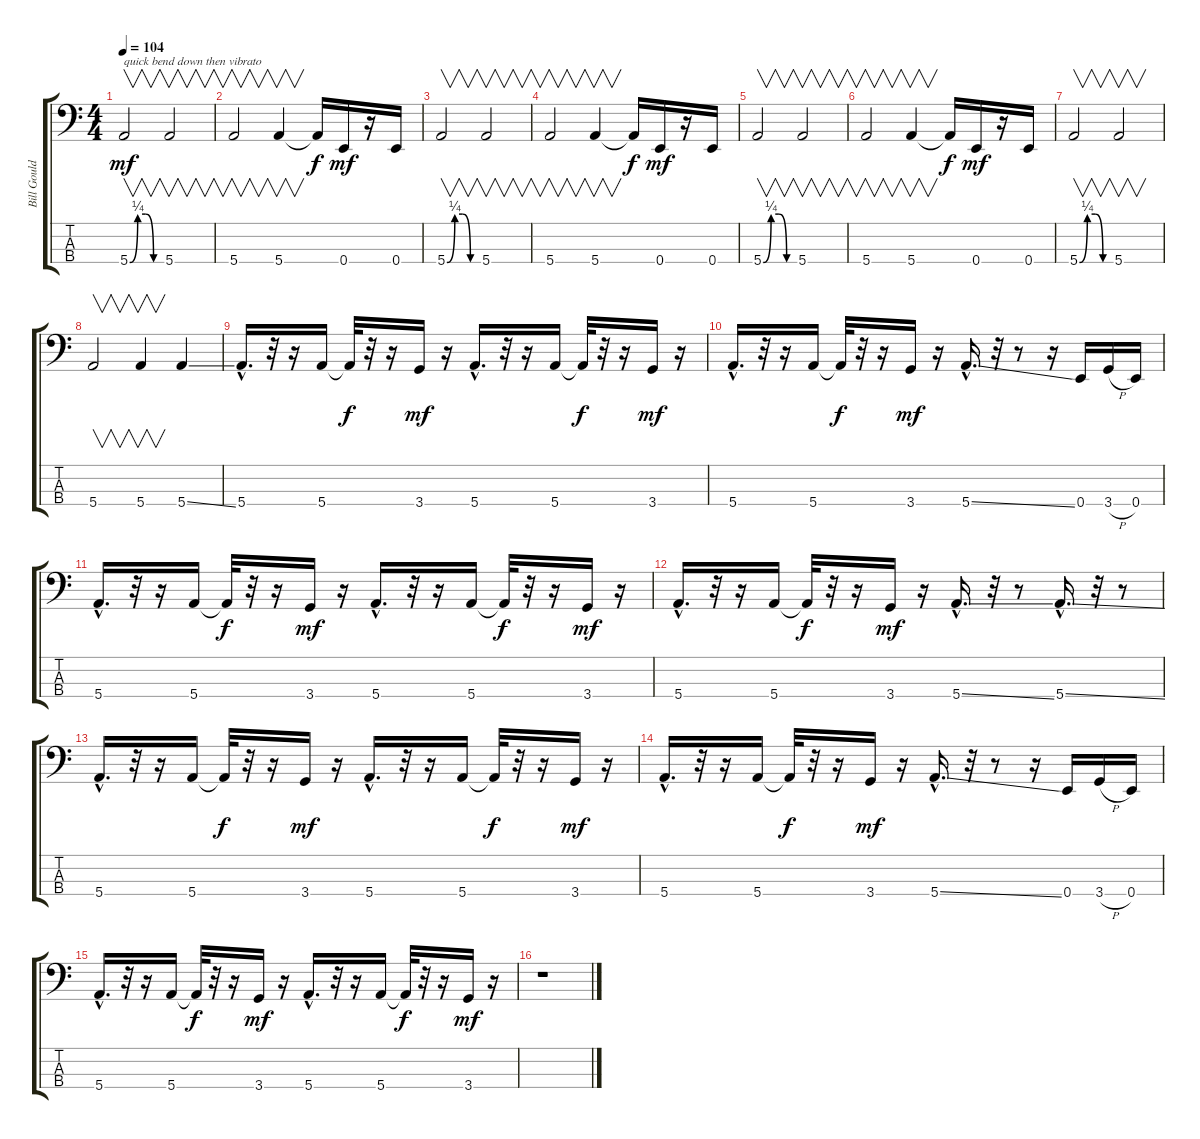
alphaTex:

\track ("Bill Gould" "Bill Gould") {instrument slapbass2}
\staff {score tabs}
\tuning (G2 D2 A1 E1) {hide}
\ts (4 4)
\tempo 104
\clef f4
\ks c
5.4{be (custom 0 0 15 1 30 1 45 0 60 0)}.2{v txt "quick bend down then vibrato" dy mf instrument slapbass2} 5.4.2{v} |
5.4.2{v} 5.4.4{v} 5.4{t}.16{dy f} 0.4.16{dy mf} r.16 0.4.16 |
5.4{be (custom 0 0 15 1 30 1 45 0 60 0)}.2{v} 5.4.2{v} |
5.4.2{v} 5.4.4{v} 5.4{t}.16{dy f} 0.4.16{dy mf} r.16 0.4.16 |
5.4{be (custom 0 0 15 1 30 1 45 0 60 0)}.2{v} 5.4.2{v} |
5.4.2{v} 5.4.4{v} 5.4{t}.16{dy f} 0.4.16{dy mf} r.16 0.4.16 |
5.4{be (custom 0 0 15 1 30 1 45 0 60 0)}.2{v} 5.4.2{v} |
5.4.2{v} 5.4.4{v} 5.4{ss}.4 |
5.4{hac}.16{d} r.32 r.16 5.4.16 5.4{t}.32{dy f} r.32 r.16 3.4.16{dy mf} r.16 5.4{hac}.16{d} r.32 r.16 5.4.16 5.4{t}.32{dy f} r.32 r.16 3.4.16{dy mf} r.16 |
5.4{hac}.16{d} r.32 r.16 5.4.16 5.4{t}.32{dy f} r.32 r.16 3.4.16{dy mf} r.16 5.4{ss hac}.16{d} r.32 r.8 r.16 0.4.16 3.4{h}.16 0.4.16 |
5.4{hac}.16{d} r.32 r.16 5.4.16 5.4{t}.32{dy f} r.32 r.16 3.4.16{dy mf} r.16 5.4{hac}.16{d} r.32 r.16 5.4.16 5.4{t}.32{dy f} r.32 r.16 3.4.16{dy mf} r.16 |
5.4{hac}.16{d} r.32 r.16 5.4.16 5.4{t}.32{dy f} r.32 r.16 3.4.16{dy mf} r.16 5.4{ss hac}.16{d} r.32 r.8 5.4{ss hac}.16{d} r.32 r.8 |
5.4{hac}.16{d} r.32 r.16 5.4.16 5.4{t}.32{dy f} r.32 r.16 3.4.16{dy mf} r.16 5.4{hac}.16{d} r.32 r.16 5.4.16 5.4{t}.32{dy f} r.32 r.16 3.4.16{dy mf} r.16 |
5.4{hac}.16{d} r.32 r.16 5.4.16 5.4{t}.32{dy f} r.32 r.16 3.4.16{dy mf} r.16 5.4{ss hac}.16{d} r.32 r.8 r.16 0.4.16 3.4{h}.16 0.4.16 |
5.4{hac}.16{d} r.32 r.16 5.4.16 5.4{t}.32{dy f} r.32 r.16 3.4.16{dy mf} r.16 5.4{hac}.16{d} r.32 r.16 5.4.16 5.4{t}.32{dy f} r.32 r.16 3.4.16{dy mf} r.16 |
r.1
